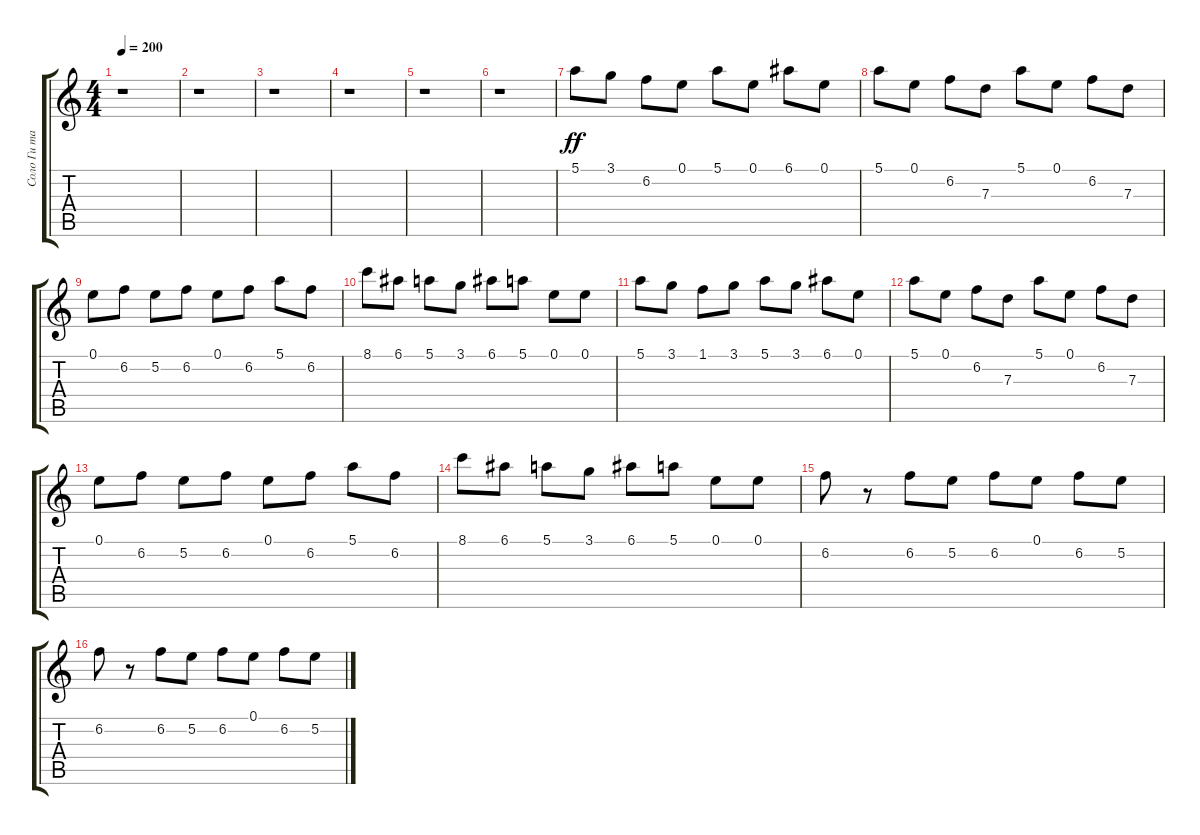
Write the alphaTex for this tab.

\track ("Соло Ги тара" "Соло Ги та") {instrument overdrivenguitar}
\staff {score tabs}
\tuning (E4 B3 G3 D3 A2 E2) {hide}
\ts (4 4)
\tempo 200
\clef g2
\ks c
r.1{dy ff} |
r.1 |
r.1 |
r.1 |
r.1 |
r.1 |
5.1.8 3.1.8 6.2.8 0.1.8 5.1.8 0.1.8 6.1.8 0.1.8 |
5.1.8 0.1.8 6.2.8 7.3.8 5.1.8 0.1.8 6.2.8 7.3.8 |
0.1.8 6.2.8 5.2.8 6.2.8 0.1.8 6.2.8 5.1.8 6.2.8 |
8.1.8 6.1.8 5.1.8 3.1.8 6.1.8 5.1.8 0.1.8 0.1.8 |
5.1.8 3.1.8 1.1.8 3.1.8 5.1.8 3.1.8 6.1.8 0.1.8 |
5.1.8 0.1.8 6.2.8 7.3.8 5.1.8 0.1.8 6.2.8 7.3.8 |
0.1.8 6.2.8 5.2.8 6.2.8 0.1.8 6.2.8 5.1.8 6.2.8 |
8.1.8 6.1.8 5.1.8 3.1.8 6.1.8 5.1.8 0.1.8 0.1.8 |
6.2.8 r.8 6.2.8 5.2.8 6.2.8 0.1.8 6.2.8 5.2.8 |
6.2.8 r.8 6.2.8 5.2.8 6.2.8 0.1.8 6.2.8 5.2.8
